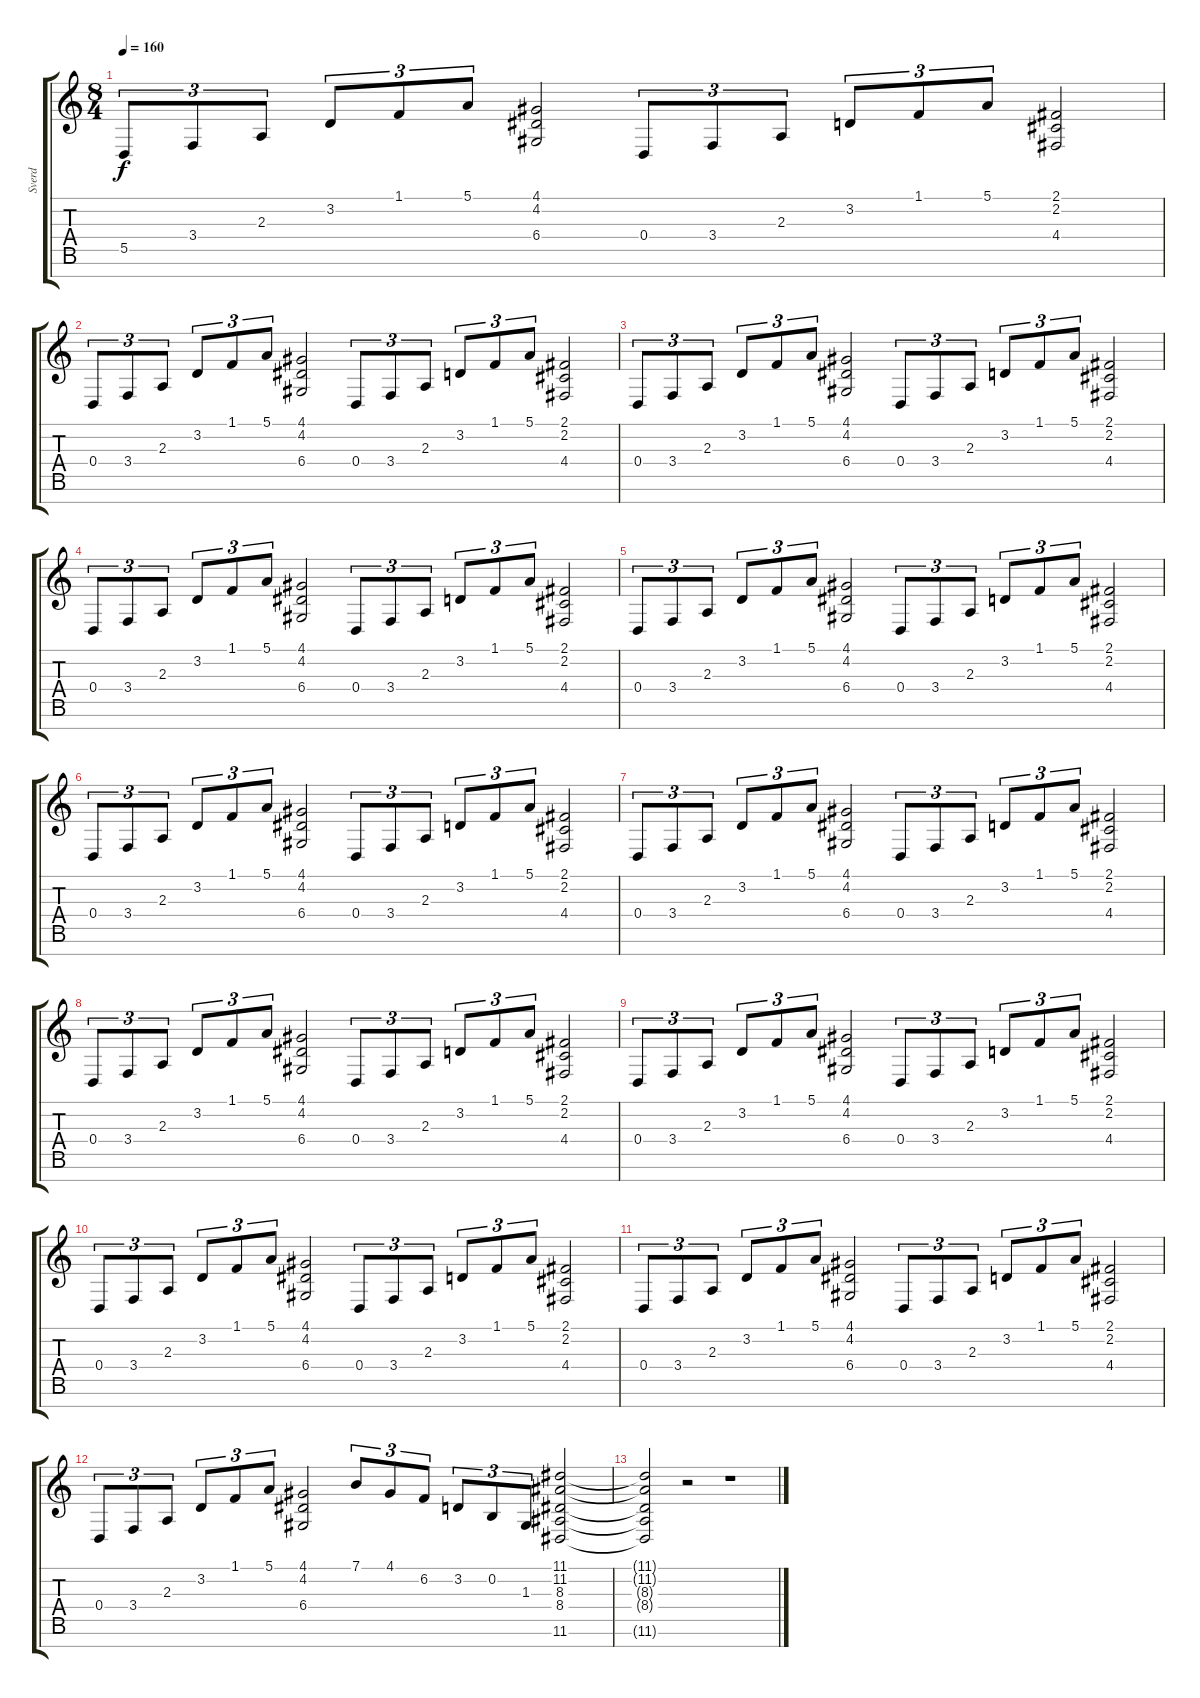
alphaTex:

\track ("Sverd" "Sverd") {instrument synthbrass1}
\staff {score tabs}
\tuning (E4 B3 G3 D3 A2 E2 B1) {hide}
\ts (8 4)
\tempo 160
\clef g2
\ks c
5.5.8{tu (3 2) dy f} 3.4.8{tu (3 2)} 2.3.8{tu (3 2)} 3.2.8{tu (3 2)} 1.1.8{tu (3 2)} 5.1.8{tu (3 2)} (4.1 4.2 6.4).2 0.4.8{tu (3 2)} 3.4.8{tu (3 2)} 2.3.8{tu (3 2)} 3.2.8{tu (3 2)} 1.1.8{tu (3 2)} 5.1.8{tu (3 2)} (2.1 2.2 4.4).2 |
0.4.8{tu (3 2)} 3.4.8{tu (3 2)} 2.3.8{tu (3 2)} 3.2.8{tu (3 2)} 1.1.8{tu (3 2)} 5.1.8{tu (3 2)} (4.1 4.2 6.4).2 0.4.8{tu (3 2)} 3.4.8{tu (3 2)} 2.3.8{tu (3 2)} 3.2.8{tu (3 2)} 1.1.8{tu (3 2)} 5.1.8{tu (3 2)} (2.1 2.2 4.4).2 |
0.4.8{tu (3 2)} 3.4.8{tu (3 2)} 2.3.8{tu (3 2)} 3.2.8{tu (3 2)} 1.1.8{tu (3 2)} 5.1.8{tu (3 2)} (4.1 4.2 6.4).2 0.4.8{tu (3 2)} 3.4.8{tu (3 2)} 2.3.8{tu (3 2)} 3.2.8{tu (3 2)} 1.1.8{tu (3 2)} 5.1.8{tu (3 2)} (2.1 2.2 4.4).2 |
0.4.8{tu (3 2)} 3.4.8{tu (3 2)} 2.3.8{tu (3 2)} 3.2.8{tu (3 2)} 1.1.8{tu (3 2)} 5.1.8{tu (3 2)} (4.1 4.2 6.4).2 0.4.8{tu (3 2)} 3.4.8{tu (3 2)} 2.3.8{tu (3 2)} 3.2.8{tu (3 2)} 1.1.8{tu (3 2)} 5.1.8{tu (3 2)} (2.1 2.2 4.4).2 |
0.4.8{tu (3 2)} 3.4.8{tu (3 2)} 2.3.8{tu (3 2)} 3.2.8{tu (3 2)} 1.1.8{tu (3 2)} 5.1.8{tu (3 2)} (4.1 4.2 6.4).2 0.4.8{tu (3 2)} 3.4.8{tu (3 2)} 2.3.8{tu (3 2)} 3.2.8{tu (3 2)} 1.1.8{tu (3 2)} 5.1.8{tu (3 2)} (2.1 2.2 4.4).2 |
0.4.8{tu (3 2)} 3.4.8{tu (3 2)} 2.3.8{tu (3 2)} 3.2.8{tu (3 2)} 1.1.8{tu (3 2)} 5.1.8{tu (3 2)} (4.1 4.2 6.4).2 0.4.8{tu (3 2)} 3.4.8{tu (3 2)} 2.3.8{tu (3 2)} 3.2.8{tu (3 2)} 1.1.8{tu (3 2)} 5.1.8{tu (3 2)} (2.1 2.2 4.4).2 |
0.4.8{tu (3 2)} 3.4.8{tu (3 2)} 2.3.8{tu (3 2)} 3.2.8{tu (3 2)} 1.1.8{tu (3 2)} 5.1.8{tu (3 2)} (4.1 4.2 6.4).2 0.4.8{tu (3 2)} 3.4.8{tu (3 2)} 2.3.8{tu (3 2)} 3.2.8{tu (3 2)} 1.1.8{tu (3 2)} 5.1.8{tu (3 2)} (2.1 2.2 4.4).2 |
0.4.8{tu (3 2)} 3.4.8{tu (3 2)} 2.3.8{tu (3 2)} 3.2.8{tu (3 2)} 1.1.8{tu (3 2)} 5.1.8{tu (3 2)} (4.1 4.2 6.4).2 0.4.8{tu (3 2)} 3.4.8{tu (3 2)} 2.3.8{tu (3 2)} 3.2.8{tu (3 2)} 1.1.8{tu (3 2)} 5.1.8{tu (3 2)} (2.1 2.2 4.4).2 |
0.4.8{tu (3 2)} 3.4.8{tu (3 2)} 2.3.8{tu (3 2)} 3.2.8{tu (3 2)} 1.1.8{tu (3 2)} 5.1.8{tu (3 2)} (4.1 4.2 6.4).2 0.4.8{tu (3 2)} 3.4.8{tu (3 2)} 2.3.8{tu (3 2)} 3.2.8{tu (3 2)} 1.1.8{tu (3 2)} 5.1.8{tu (3 2)} (2.1 2.2 4.4).2 |
0.4.8{tu (3 2)} 3.4.8{tu (3 2)} 2.3.8{tu (3 2)} 3.2.8{tu (3 2)} 1.1.8{tu (3 2)} 5.1.8{tu (3 2)} (4.1 4.2 6.4).2 0.4.8{tu (3 2)} 3.4.8{tu (3 2)} 2.3.8{tu (3 2)} 3.2.8{tu (3 2)} 1.1.8{tu (3 2)} 5.1.8{tu (3 2)} (2.1 2.2 4.4).2 |
0.4.8{tu (3 2)} 3.4.8{tu (3 2)} 2.3.8{tu (3 2)} 3.2.8{tu (3 2)} 1.1.8{tu (3 2)} 5.1.8{tu (3 2)} (4.1 4.2 6.4).2 0.4.8{tu (3 2)} 3.4.8{tu (3 2)} 2.3.8{tu (3 2)} 3.2.8{tu (3 2)} 1.1.8{tu (3 2)} 5.1.8{tu (3 2)} (2.1 2.2 4.4).2 |
0.4.8{tu (3 2)} 3.4.8{tu (3 2)} 2.3.8{tu (3 2)} 3.2.8{tu (3 2)} 1.1.8{tu (3 2)} 5.1.8{tu (3 2)} (4.1 4.2 6.4).2 7.1.8{tu (3 2)} 4.1.8{tu (3 2)} 6.2.8{tu (3 2)} 3.2.8{tu (3 2)} 0.2.8{tu (3 2)} 1.3.8{tu (3 2)} (11.1 11.2 8.3 8.4 11.6).2 |
(11.1{t} 11.2{t} 8.3{t} 8.4{t} 11.6{t}).2 r.2 r.1
